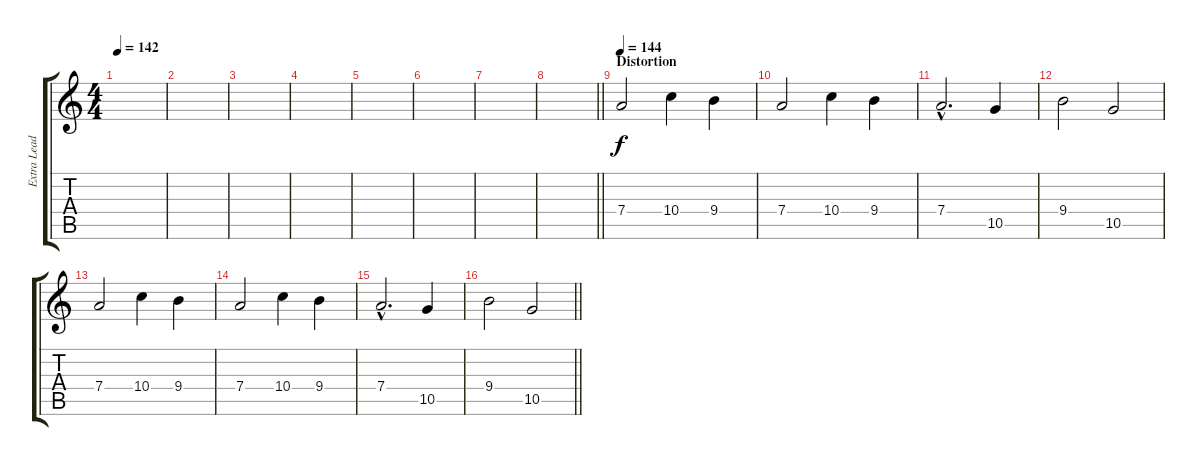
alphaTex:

\track ("Extra Lead" "Extra Lead") {instrument distortionguitar}
\staff {score tabs}
\tuning (E4 B3 G3 D3 A2 E2) {hide}
\ts (4 4)
\section ("" "")
\tempo 142
\clef g2
\ks c
|
|
|
|
|
|
|
\barLineRight lightlight
|
\section ("" "Distortion")
\tempo 144
7.4.2 10.4.4 9.4.4 |
7.4.2 10.4.4 9.4.4 |
7.4{hac}.2{d} 10.5.4 |
9.4.2 10.5.2 |
7.4.2 10.4.4 9.4.4 |
7.4.2 10.4.4 9.4.4 |
7.4{hac}.2{d} 10.5.4 |
\barLineRight lightlight
9.4.2 10.5.2
